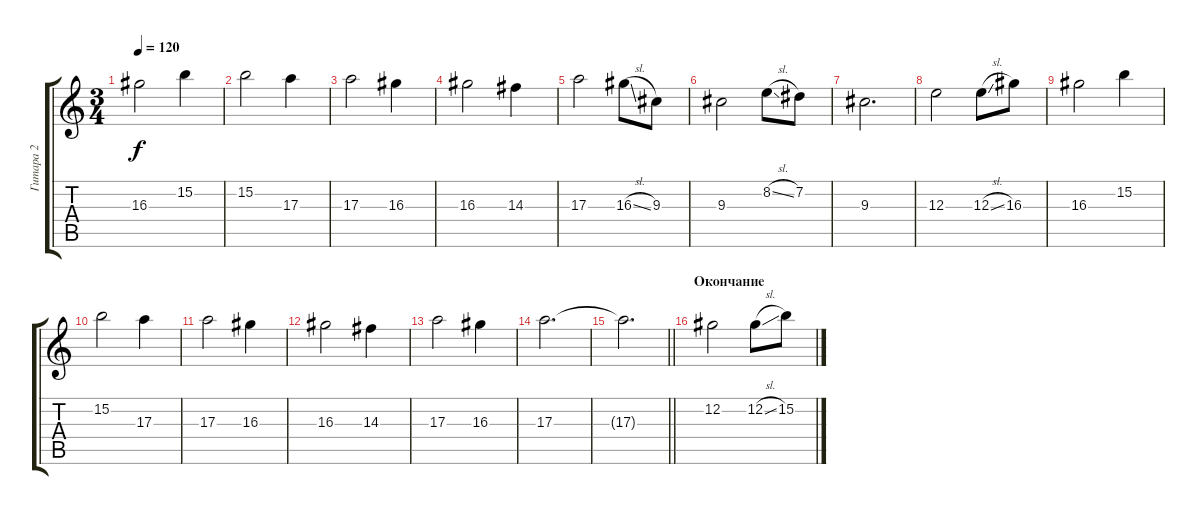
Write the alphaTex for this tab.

\track ("Гитара 2" "Гитара 2") {instrument distortionguitar}
\staff {score tabs}
\tuning (Db4 Ab3 E3 B2 Gb2 Db2) {hide}
\ts (3 4)
\tempo 120
\clef g2
\ks c
16.3.2{dy f} 15.2.4 |
15.2.2 17.3.4 |
17.3.2 16.3.4 |
16.3.2 14.3.4 |
17.3.2 16.3{sl}.8 9.3.8 |
9.3.2 8.2{sl}.8 7.2.8 |
9.3.2{d} |
12.3.2 12.3{sl}.8 16.3.8 |
16.3.2 15.2.4 |
15.2.2 17.3.4 |
17.3.2 16.3.4 |
16.3.2 14.3.4 |
17.3.2 16.3.4 |
17.3.2{d} |
\barLineRight lightlight
17.3{t}.2{d} |
\section ("" "Окончание")
12.2.2 12.2{sl}.8 15.2.8
